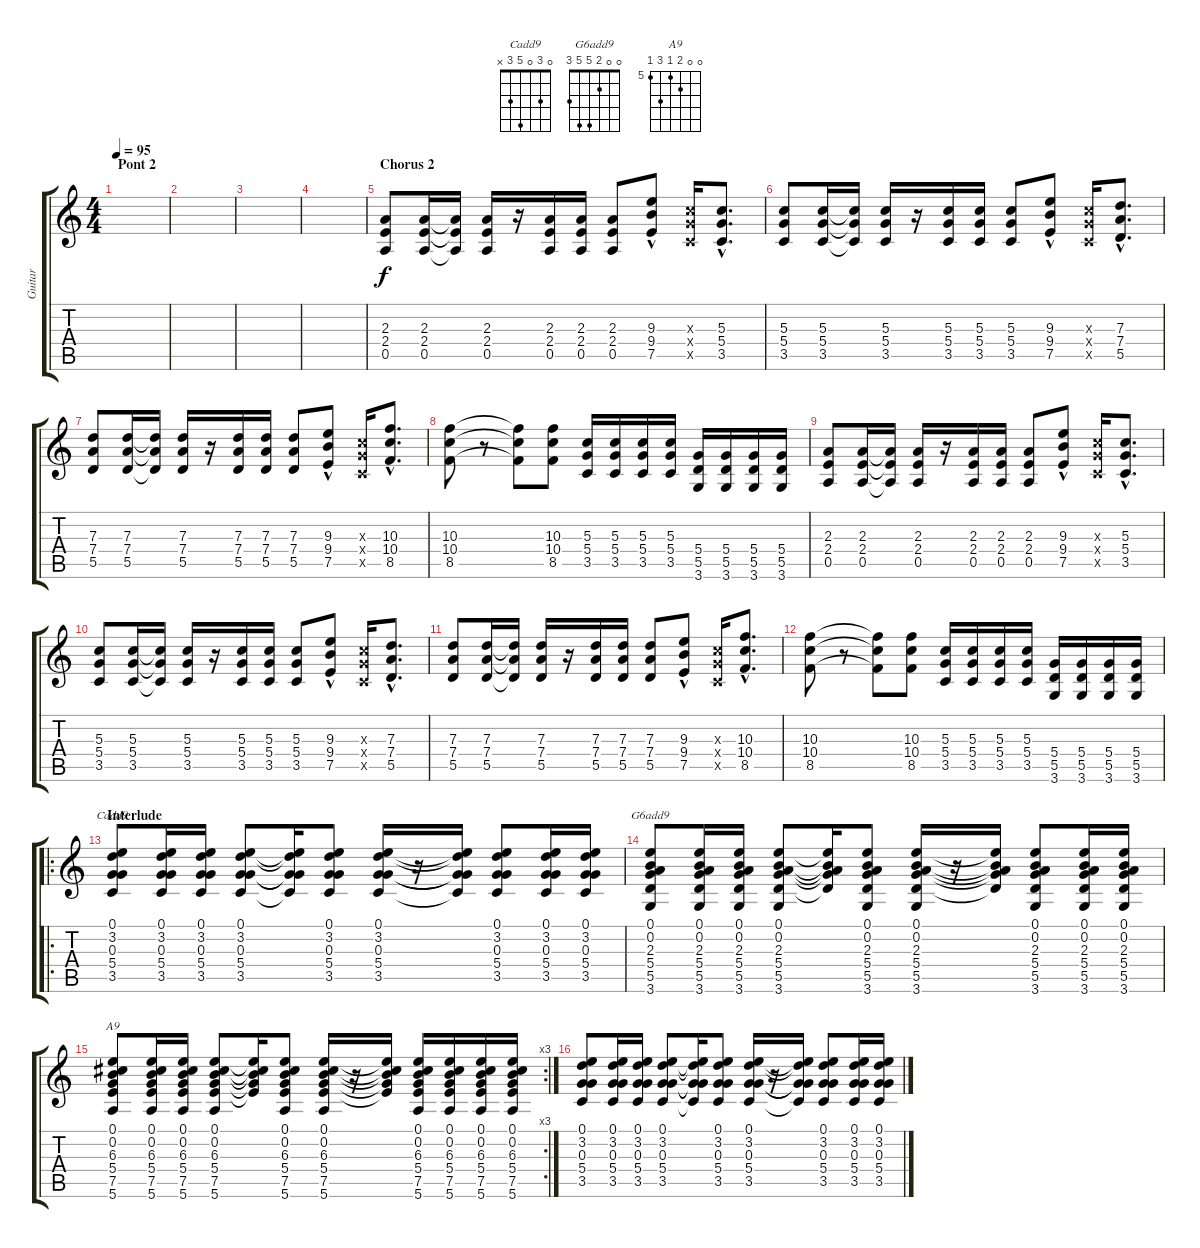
\track ("Guitar" "Guitar") {instrument overdrivenguitar}
\staff {score tabs}
\tuning (E4 B3 G3 D3 A2 E2) {hide}
\chord ("Cadd9" 0 3 0 5 3 x)
\chord ("G6add9" 0 0 2 5 5 3)
\chord ("A9" 0 0 6 5 7 5) {firstfret 5}
\ts (4 4)
\section ("" "Pont 2")
\tempo 95
\clef g2
\ks c
|
|
|
|
\section ("" "Chorus 2")
(2.3 2.4 0.5).8 (2.3 2.4 0.5).16 (2.3{t} 2.4{t} 0.5{t}).16 (2.3 2.4 0.5).16 r.16 (2.3 2.4 0.5).16 (2.3 2.4 0.5).16 (2.3 2.4 0.5).8 (9.3 9.4 7.5{hac}).8 (5.3{x} 5.4{x} 3.5{x}).16 (5.3{hac} 5.4{hac} 3.5{hac}).8{d} |
(5.3 5.4 3.5).8 (5.3 5.4 3.5).16 (5.3{t} 5.4{t} 3.5{t}).16 (5.3 5.4 3.5).16 r.16 (5.3 5.4 3.5).16 (5.3 5.4 3.5).16 (5.3 5.4 3.5).8 (9.3 9.4 7.5{hac}).8 (5.3{x} 5.4{x} 3.5{x}).16 (7.3{hac} 7.4{hac} 5.5{hac}).8{d} |
(7.3 7.4 5.5).8 (7.3 7.4 5.5).16 (7.3{t} 7.4{t} 5.5{t}).16 (7.3 7.4 5.5).16 r.16 (7.3 7.4 5.5).16 (7.3 7.4 5.5).16 (7.3 7.4 5.5).8 (9.3 9.4 7.5{hac}).8 (5.3{x} 5.4{x} 3.5{x}).16 (10.3{hac} 10.4{hac} 8.5{hac}).8{d} |
(10.3 10.4 8.5).8 r.8 (10.3{t} 10.4{t} 8.5{t}).8 (10.3 10.4 8.5).8 (5.3 5.4 3.5).16 (5.3 5.4 3.5).16 (5.3 5.4 3.5).16 (5.3 5.4 3.5).16 (5.4 5.5 3.6).16 (5.4 5.5 3.6).16 (5.4 5.5 3.6).16 (5.4 5.5 3.6).16 |
(2.3 2.4 0.5).8 (2.3 2.4 0.5).16 (2.3{t} 2.4{t} 0.5{t}).16 (2.3 2.4 0.5).16 r.16 (2.3 2.4 0.5).16 (2.3 2.4 0.5).16 (2.3 2.4 0.5).8 (9.3 9.4 7.5{hac}).8 (5.3{x} 5.4{x} 3.5{x}).16 (5.3{hac} 5.4{hac} 3.5{hac}).8{d} |
(5.3 5.4 3.5).8 (5.3 5.4 3.5).16 (5.3{t} 5.4{t} 3.5{t}).16 (5.3 5.4 3.5).16 r.16 (5.3 5.4 3.5).16 (5.3 5.4 3.5).16 (5.3 5.4 3.5).8 (9.3 9.4 7.5{hac}).8 (5.3{x} 5.4{x} 3.5{x}).16 (7.3{hac} 7.4{hac} 5.5{hac}).8{d} |
(7.3 7.4 5.5).8 (7.3 7.4 5.5).16 (7.3{t} 7.4{t} 5.5{t}).16 (7.3 7.4 5.5).16 r.16 (7.3 7.4 5.5).16 (7.3 7.4 5.5).16 (7.3 7.4 5.5).8 (9.3 9.4 7.5{hac}).8 (5.3{x} 5.4{x} 3.5{x}).16 (10.3{hac} 10.4{hac} 8.5{hac}).8{d} |
(10.3 10.4 8.5).8 r.8 (10.3{t} 10.4{t} 8.5{t}).8 (10.3 10.4 8.5).8 (5.3 5.4 3.5).16 (5.3 5.4 3.5).16 (5.3 5.4 3.5).16 (5.3 5.4 3.5).16 (5.4 5.5 3.6).16 (5.4 5.5 3.6).16 (5.4 5.5 3.6).16 (5.4 5.5 3.6).16 |
\ro
\section ("" "Interlude")
(0.1 3.2 0.3 5.4 3.5).8{ch "Cadd9" volume 8} (0.1 3.2 0.3 5.4 3.5).16 (0.1 3.2 0.3 5.4 3.5).16 (0.1 3.2 0.3 5.4 3.5).8 (0.1{t} 3.2{t} 0.3{t} 5.4{t} 3.5{t}).16 (0.1 3.2 0.3 5.4 3.5).8 (0.1 3.2 0.3 5.4 3.5).16 r.16 (0.1{t} 3.2{t} 0.3{t} 5.4{t} 3.5{t}).16 (0.1 3.2 0.3 5.4 3.5).8 (0.1 3.2 0.3 5.4 3.5).16 (0.1 3.2 0.3 5.4 3.5).16 |
(0.1 0.2 2.3 5.4 5.5 3.6).8{ch "G6add9"} (0.1 0.2 2.3 5.4 5.5 3.6).16 (0.1 0.2 2.3 5.4 5.5 3.6).16 (0.1 0.2 2.3 5.4 5.5 3.6).8 (0.1{t} 0.2{t} 2.3{t} 5.4{t} 5.5{t}).16 (0.1 0.2 2.3 5.4 5.5 3.6).8 (0.1 0.2 2.3 5.4 5.5 3.6).16 r.16 (0.1{t} 0.2{t} 2.3{t} 5.4{t} 5.5{t}).16 (0.1 0.2 2.3 5.4 5.5 3.6).8 (0.1 0.2 2.3 5.4 5.5 3.6).16 (0.1 0.2 2.3 5.4 5.5 3.6).16 |
\rc 3
(0.1 0.2 6.3 5.4 7.5 5.6).8{ch "A9"} (0.1 0.2 6.3 5.4 7.5 5.6).16 (0.1 0.2 6.3 5.4 7.5 5.6).16 (0.1 0.2 6.3 5.4 7.5 5.6).8 (0.1{t} 0.2{t} 6.3{t} 5.4{t} 7.5{t}).16 (0.1 0.2 6.3 5.4 7.5 5.6).8 (0.1 0.2 6.3 5.4 7.5 5.6).16 r.16 (0.1{t} 0.2{t} 6.3{t} 5.4{t} 7.5{t}).16 (0.1 0.2 6.3 5.4 7.5 5.6).16 (0.1 0.2 6.3 5.4 7.5 5.6).16 (0.1 0.2 6.3 5.4 7.5 5.6).16 (0.1 0.2 6.3 5.4 7.5 5.6).16 |
(0.1 3.2 0.3 5.4 3.5).8{volume 8} (0.1 3.2 0.3 5.4 3.5).16 (0.1 3.2 0.3 5.4 3.5).16 (0.1 3.2 0.3 5.4 3.5).8 (0.1{t} 3.2{t} 0.3{t} 5.4{t} 3.5{t}).16 (0.1 3.2 0.3 5.4 3.5).8 (0.1 3.2 0.3 5.4 3.5).16 r.16 (0.1{t} 3.2{t} 0.3{t} 5.4{t} 3.5{t}).16 (0.1 3.2 0.3 5.4 3.5).8 (0.1 3.2 0.3 5.4 3.5).16 (0.1 3.2 0.3 5.4 3.5).16
